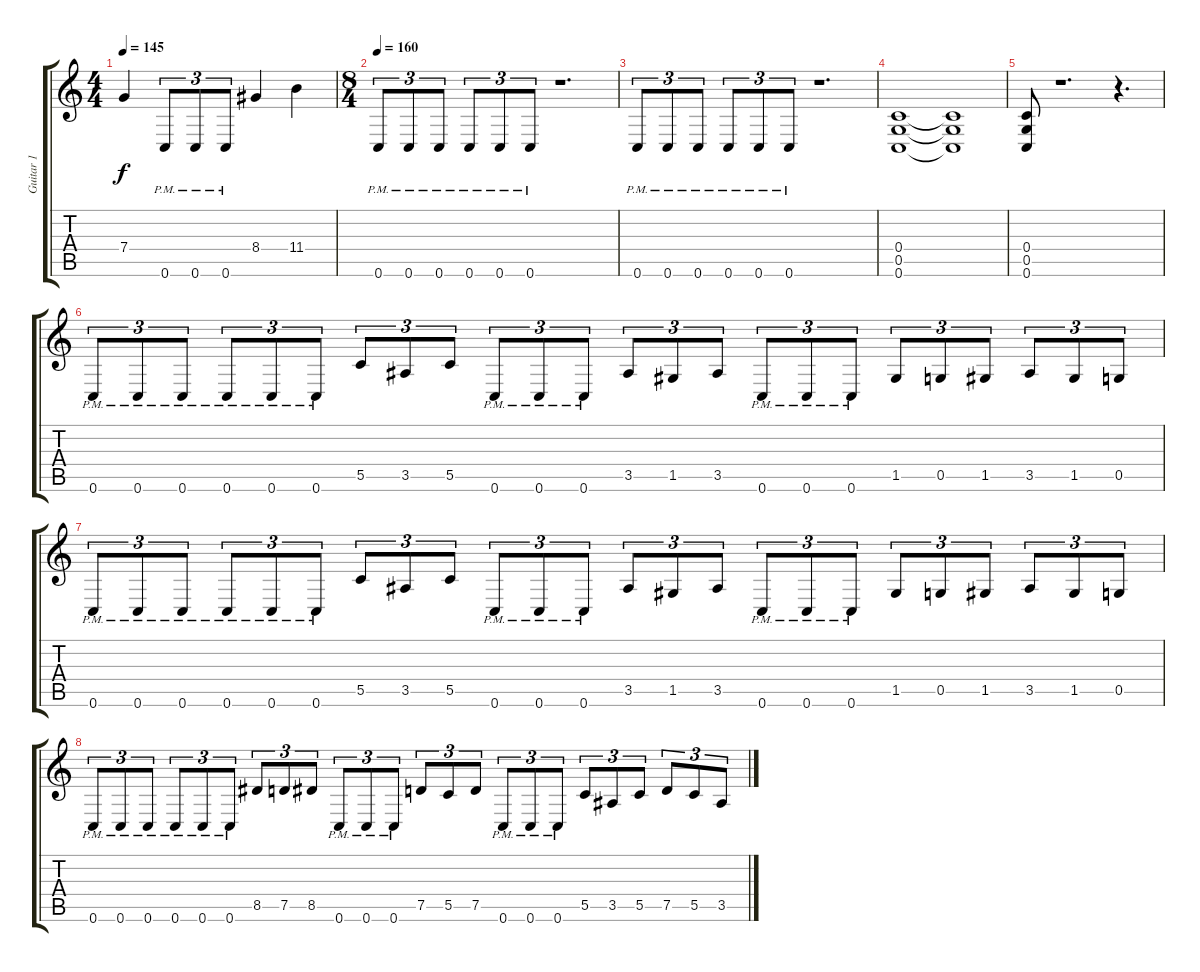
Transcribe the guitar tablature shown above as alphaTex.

\track ("Guitar 1" "Guitar 1") {instrument distortionguitar}
\staff {score tabs}
\tuning (D4 A3 F3 C3 G2 C2) {hide}
\ts (4 4)
\tempo 145
\clef g2
\ks c
7.4{t}.4{dy f} 0.6{pm}.8{tu (3 2)} 0.6{pm}.8{tu (3 2)} 0.6{pm}.8{tu (3 2)} 8.4.4 11.4.4 |
\ts (8 4)
\tempo 160
0.6{pm}.8{tu (3 2)} 0.6{pm}.8{tu (3 2)} 0.6{pm}.8{tu (3 2)} 0.6{pm}.8{tu (3 2)} 0.6{pm}.8{tu (3 2)} 0.6{pm}.8{tu (3 2)} r.1{d} |
0.6{pm}.8{tu (3 2)} 0.6{pm}.8{tu (3 2)} 0.6{pm}.8{tu (3 2)} 0.6{pm}.8{tu (3 2)} 0.6{pm}.8{tu (3 2)} 0.6{pm}.8{tu (3 2)} r.1{d} |
(0.4 0.5 0.6).1 (0.4{t} 0.5{t} 0.6{t}).1 |
(0.4 0.5 0.6).8 r.1{d} r.4{d} |
0.6{pm}.8{tu (3 2)} 0.6{pm}.8{tu (3 2)} 0.6{pm}.8{tu (3 2)} 0.6{pm}.8{tu (3 2)} 0.6{pm}.8{tu (3 2)} 0.6{pm}.8{tu (3 2)} 5.5.8{tu (3 2)} 3.5.8{tu (3 2)} 5.5.8{tu (3 2)} 0.6{pm}.8{tu (3 2)} 0.6{pm}.8{tu (3 2)} 0.6{pm}.8{tu (3 2)} 3.5.8{tu (3 2)} 1.5.8{tu (3 2)} 3.5.8{tu (3 2)} 0.6{pm}.8{tu (3 2)} 0.6{pm}.8{tu (3 2)} 0.6{pm}.8{tu (3 2)} 1.5.8{tu (3 2)} 0.5.8{tu (3 2)} 1.5.8{tu (3 2)} 3.5.8{tu (3 2)} 1.5.8{tu (3 2)} 0.5.8{tu (3 2)} |
0.6{pm}.8{tu (3 2)} 0.6{pm}.8{tu (3 2)} 0.6{pm}.8{tu (3 2)} 0.6{pm}.8{tu (3 2)} 0.6{pm}.8{tu (3 2)} 0.6{pm}.8{tu (3 2)} 5.5.8{tu (3 2)} 3.5.8{tu (3 2)} 5.5.8{tu (3 2)} 0.6{pm}.8{tu (3 2)} 0.6{pm}.8{tu (3 2)} 0.6{pm}.8{tu (3 2)} 3.5.8{tu (3 2)} 1.5.8{tu (3 2)} 3.5.8{tu (3 2)} 0.6{pm}.8{tu (3 2)} 0.6{pm}.8{tu (3 2)} 0.6{pm}.8{tu (3 2)} 1.5.8{tu (3 2)} 0.5.8{tu (3 2)} 1.5.8{tu (3 2)} 3.5.8{tu (3 2)} 1.5.8{tu (3 2)} 0.5.8{tu (3 2)} |
0.6{pm}.8{tu (3 2)} 0.6{pm}.8{tu (3 2)} 0.6{pm}.8{tu (3 2)} 0.6{pm}.8{tu (3 2)} 0.6{pm}.8{tu (3 2)} 0.6{pm}.8{tu (3 2)} 8.5.8{tu (3 2)} 7.5.8{tu (3 2)} 8.5.8{tu (3 2)} 0.6{pm}.8{tu (3 2)} 0.6{pm}.8{tu (3 2)} 0.6{pm}.8{tu (3 2)} 7.5.8{tu (3 2)} 5.5.8{tu (3 2)} 7.5.8{tu (3 2)} 0.6{pm}.8{tu (3 2)} 0.6{pm}.8{tu (3 2)} 0.6{pm}.8{tu (3 2)} 5.5.8{tu (3 2)} 3.5.8{tu (3 2)} 5.5.8{tu (3 2)} 7.5.8{tu (3 2)} 5.5.8{tu (3 2)} 3.5.8{tu (3 2)}
